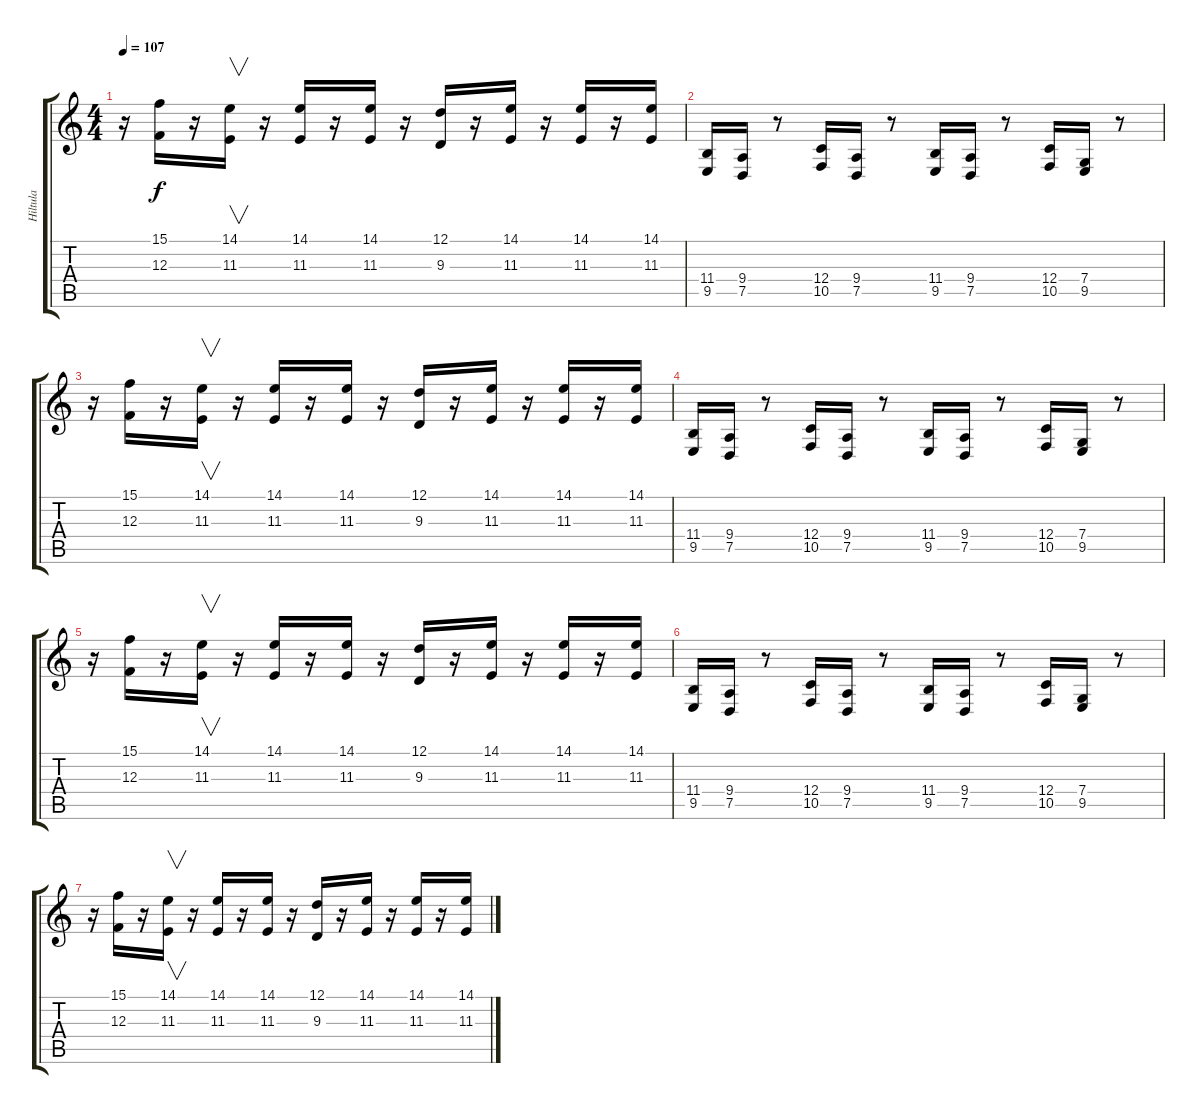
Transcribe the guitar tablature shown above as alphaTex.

\track ("Hiltula" "Hiltula") {instrument tremolostrings}
\staff {score tabs}
\tuning (D4 A3 F3 C3 G2 D2) {hide}
\ts (4 4)
\tempo 107
\clef g2
\ks c
r.16{dy f} (15.1 12.3).16 r.16 (14.1 11.3).16{v} r.16 (14.1 11.3).16 r.16 (14.1 11.3).16 r.16 (12.1 9.3).16 r.16 (14.1 11.3).16 r.16 (14.1 11.3).16 r.16 (14.1 11.3).16 |
(11.4 9.5).16 (9.4 7.5).16 r.8 (12.4 10.5).16 (9.4 7.5).16 r.8 (11.4 9.5).16 (9.4 7.5).16 r.8 (12.4 10.5).16 (7.4 9.5).16 r.8 |
r.16 (15.1 12.3).16 r.16 (14.1 11.3).16{v} r.16 (14.1 11.3).16 r.16 (14.1 11.3).16 r.16 (12.1 9.3).16 r.16 (14.1 11.3).16 r.16 (14.1 11.3).16 r.16 (14.1 11.3).16 |
(11.4 9.5).16 (9.4 7.5).16 r.8 (12.4 10.5).16 (9.4 7.5).16 r.8 (11.4 9.5).16 (9.4 7.5).16 r.8 (12.4 10.5).16 (7.4 9.5).16 r.8 |
r.16 (15.1 12.3).16 r.16 (14.1 11.3).16{v} r.16 (14.1 11.3).16 r.16 (14.1 11.3).16 r.16 (12.1 9.3).16 r.16 (14.1 11.3).16 r.16 (14.1 11.3).16 r.16 (14.1 11.3).16 |
(11.4 9.5).16 (9.4 7.5).16 r.8 (12.4 10.5).16 (9.4 7.5).16 r.8 (11.4 9.5).16 (9.4 7.5).16 r.8 (12.4 10.5).16 (7.4 9.5).16 r.8 |
r.16 (15.1 12.3).16 r.16 (14.1 11.3).16{v} r.16 (14.1 11.3).16 r.16 (14.1 11.3).16 r.16 (12.1 9.3).16 r.16 (14.1 11.3).16 r.16 (14.1 11.3).16 r.16 (14.1 11.3).16
